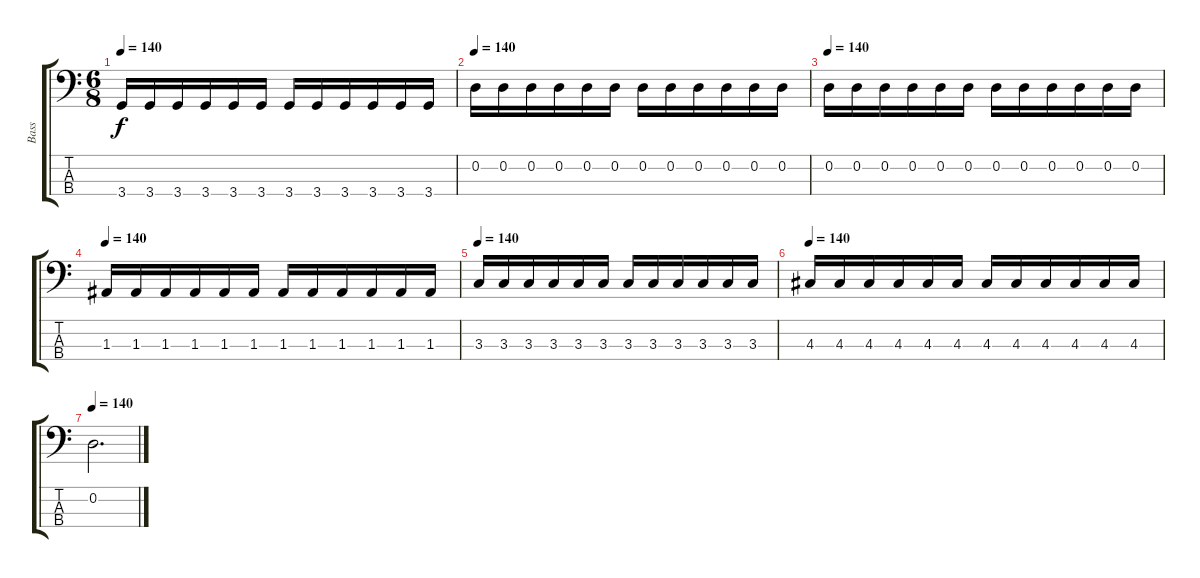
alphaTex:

\track ("Bass" "Bass") {instrument electricbasspick}
\staff {score tabs}
\tuning (G2 D2 A1 E1) {hide}
\ts (6 8)
\tempo 140
\clef f4
\ks c
3.4.16{dy f} 3.4.16 3.4.16 3.4.16 3.4.16 3.4.16 3.4.16 3.4.16 3.4.16 3.4.16 3.4.16 3.4.16 |
\tempo 140
0.2.16 0.2.16 0.2.16 0.2.16 0.2.16 0.2.16 0.2.16 0.2.16 0.2.16 0.2.16 0.2.16 0.2.16 |
\tempo 140
0.2.16 0.2.16 0.2.16 0.2.16 0.2.16 0.2.16 0.2.16 0.2.16 0.2.16 0.2.16 0.2.16 0.2.16 |
\tempo 140
1.3.16 1.3.16 1.3.16 1.3.16 1.3.16 1.3.16 1.3.16 1.3.16 1.3.16 1.3.16 1.3.16 1.3.16 |
\tempo 140
3.3.16 3.3.16 3.3.16 3.3.16 3.3.16 3.3.16 3.3.16 3.3.16 3.3.16 3.3.16 3.3.16 3.3.16 |
\tempo 140
4.3.16 4.3.16 4.3.16 4.3.16 4.3.16 4.3.16 4.3.16 4.3.16 4.3.16 4.3.16 4.3.16 4.3.16 |
\tempo 140
0.2.2{d}
